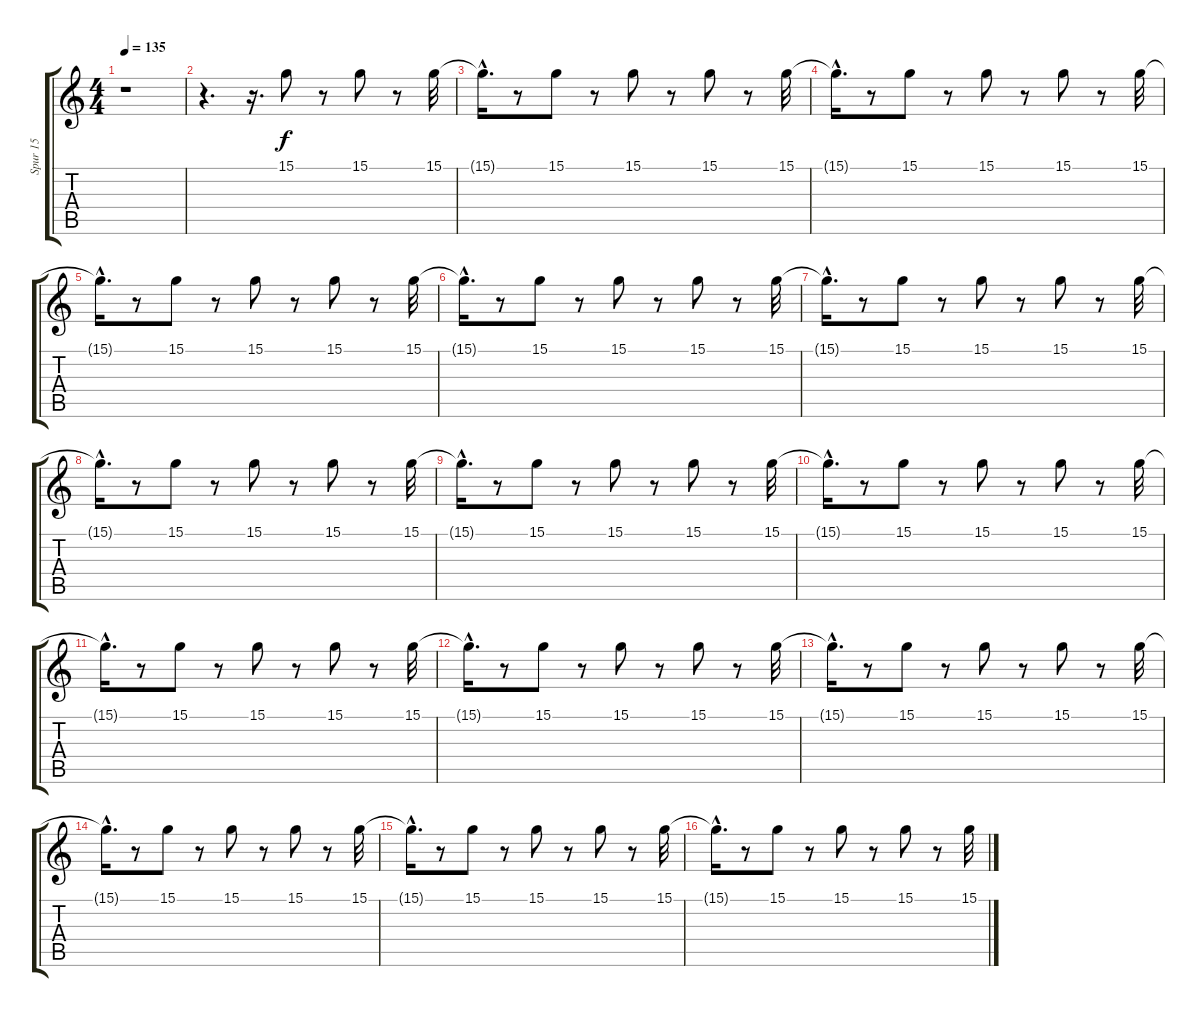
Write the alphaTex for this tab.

\track ("Spur 15" "Spur 15") {instrument stringensemble1}
\staff {score tabs}
\tuning (E4 B3 G3 D3 A2 E2) {hide}
\ts (4 4)
\tempo 135
\clef g2
\ks c
r.1{dy f instrument stringensemble1} |
r.4{d} r.16{d} 15.1.8 r.8 15.1.8 r.8 15.1.32 |
15.1{hac t}.16{d} r.8 15.1.8 r.8 15.1.8 r.8 15.1.8 r.8 15.1.32 |
15.1{hac t}.16{d} r.8 15.1.8 r.8 15.1.8 r.8 15.1.8 r.8 15.1.32 |
15.1{hac t}.16{d} r.8 15.1.8 r.8 15.1.8 r.8 15.1.8 r.8 15.1.32 |
15.1{hac t}.16{d} r.8 15.1.8 r.8 15.1.8 r.8 15.1.8 r.8 15.1.32 |
15.1{hac t}.16{d} r.8 15.1.8 r.8 15.1.8 r.8 15.1.8 r.8 15.1.32 |
15.1{hac t}.16{d} r.8 15.1.8 r.8 15.1.8 r.8 15.1.8 r.8 15.1.32 |
15.1{hac t}.16{d} r.8 15.1.8 r.8 15.1.8 r.8 15.1.8 r.8 15.1.32 |
15.1{hac t}.16{d} r.8 15.1.8 r.8 15.1.8 r.8 15.1.8 r.8 15.1.32 |
15.1{hac t}.16{d} r.8 15.1.8 r.8 15.1.8 r.8 15.1.8 r.8 15.1.32 |
15.1{hac t}.16{d} r.8 15.1.8 r.8 15.1.8 r.8 15.1.8 r.8 15.1.32 |
15.1{hac t}.16{d} r.8 15.1.8 r.8 15.1.8 r.8 15.1.8 r.8 15.1.32 |
15.1{hac t}.16{d} r.8 15.1.8 r.8 15.1.8 r.8 15.1.8 r.8 15.1.32 |
15.1{hac t}.16{d} r.8 15.1.8 r.8 15.1.8 r.8 15.1.8 r.8 15.1.32 |
15.1{hac t}.16{d} r.8 15.1.8 r.8 15.1.8 r.8 15.1.8 r.8 15.1.32
